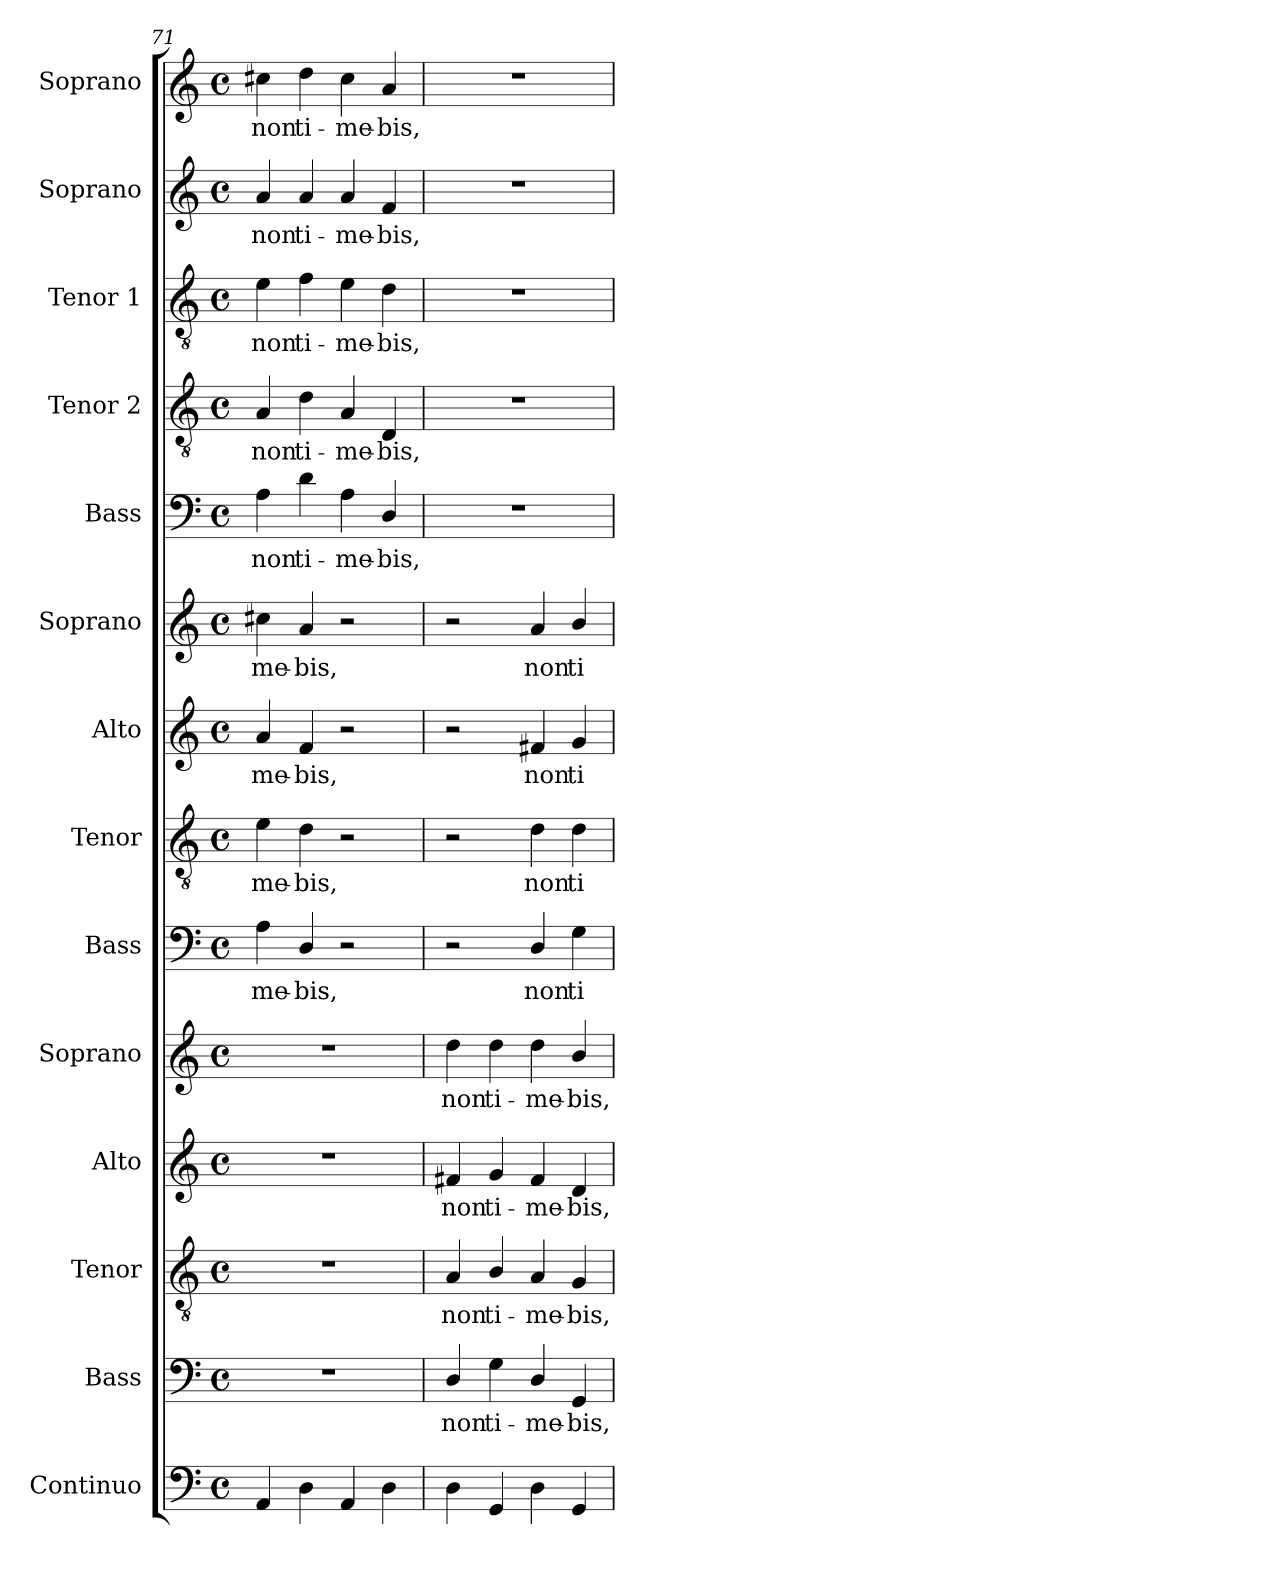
**kern	**kern	**text	**kern	**text	**kern	**text	**kern	**text	**kern	**text	**kern	**text	**kern	**text	**kern	**text	**kern	**text	**kern	**text	**kern	**text	**kern	**text	**kern	**text
*part14	*part13	*part13	*part12	*part12	*part11	*part11	*part10	*part10	*part9	*part9	*part8	*part8	*part7	*part7	*part6	*part6	*part5	*part5	*part4	*part4	*part3	*part3	*part2	*part2	*part1	*part1
*staff14	*staff13	*staff13	*staff12	*staff12	*staff11	*staff11	*staff10	*staff10	*staff9	*staff9	*staff8	*staff8	*staff7	*staff7	*staff6	*staff6	*staff5	*staff5	*staff4	*staff4	*staff3	*staff3	*staff2	*staff2	*staff1	*staff1
*I"Continuo	*I"Bass	*	*I"Tenor	*	*I"Alto	*	*I"Soprano	*	*I"Bass	*	*I"Tenor	*	*I"Alto	*	*I"Soprano	*	*I"Bass	*	*I"Tenor 2	*	*I"Tenor 1	*	*I"Soprano	*	*I"Soprano	*
*I'Cont.	*I'B.	*	*I'T.	*	*I'A.	*	*I'S.	*	*I'B.	*	*I'T.	*	*I'A.	*	*I'S.	*	*I'B.	*	*I'T2.	*	*I'T1.	*	*I'S.	*	*I'S.	*
*clefF4	*clefF4	*	*clefGv2	*	*clefG2	*	*clefG2	*	*clefF4	*	*clefGv2	*	*clefG2	*	*clefG2	*	*clefF4	*	*clefGv2	*	*clefGv2	*	*clefG2	*	*clefG2	*
*	*	*	*ITrd7c12	*	*	*	*	*	*	*	*ITrd7c12	*	*	*	*	*	*	*	*ITrd7c12	*	*ITrd7c12	*	*	*	*	*
*k[]	*k[]	*	*k[]	*	*k[]	*	*k[]	*	*k[]	*	*k[]	*	*k[]	*	*k[]	*	*k[]	*	*k[]	*	*k[]	*	*k[]	*	*k[]	*
*C:	*C:	*	*C:	*	*C:	*	*C:	*	*C:	*	*C:	*	*C:	*	*C:	*	*C:	*	*C:	*	*C:	*	*C:	*	*C:	*
*M4/4	*M4/4	*	*M4/4	*	*M4/4	*	*M4/4	*	*M4/4	*	*M4/4	*	*M4/4	*	*M4/4	*	*M4/4	*	*M4/4	*	*M4/4	*	*M4/4	*	*M4/4	*
*met(c)	*met(c)	*	*met(c)	*	*met(c)	*	*met(c)	*	*met(c)	*	*met(c)	*	*met(c)	*	*met(c)	*	*met(c)	*	*met(c)	*	*met(c)	*	*met(c)	*	*met(c)	*
=71	=71	=71	=71	=71	=71	=71	=71	=71	=71	=71	=71	=71	=71	=71	=71	=71	=71	=71	=71	=71	=71	=71	=71	=71	=71	=71
!	!	!	!	!	!	!	!	!	!	!LO:LY:b:color=#000000	!	!	!	!	!	!	!	!	!	!	!	!	!	!	!	!
!	!	!	!	!	!	!	!	!	!	!	!	!LO:LY:b:color=#000000	!	!	!	!	!	!	!	!	!	!	!	!	!	!
!	!	!	!	!	!	!	!	!	!	!	!	!	!	!LO:LY:b:color=#000000	!	!	!	!	!	!	!	!	!	!	!	!
!	!	!	!	!	!	!	!	!	!	!	!	!	!	!	!	!LO:LY:b:color=#000000	!	!	!	!	!	!	!	!	!	!
!	!	!	!	!	!	!	!	!	!	!	!	!	!	!	!	!	!	!LO:LY:b:color=#000000	!	!	!	!	!	!	!	!
!	!	!	!	!	!	!	!	!	!	!	!	!	!	!	!	!	!	!	!	!LO:LY:b:color=#000000	!	!	!	!	!	!
!	!	!	!	!	!	!	!	!	!	!	!	!	!	!	!	!	!	!	!	!	!	!LO:LY:b:color=#000000	!	!	!	!
!	!	!	!	!	!	!	!	!	!	!	!	!	!	!	!	!	!	!	!	!	!	!	!	!LO:LY:b:color=#000000	!	!
!	!	!	!	!	!	!	!	!	!	!	!	!	!	!	!	!	!	!	!	!	!	!	!	!	!	!LO:LY:b:color=#000000
4AAi/	1r	.	1r	.	1r	.	1r	.	4Ai\	-me-	4Ei\	-me-	4ai/	-me-	4cc#Xi\	-me-	4Ai\	non	4AAi/	non	4Ei\	non	4ai/	non	4cc#Xi\	non
!	!	!	!	!	!	!	!	!	!	!LO:LY:b:color=#000000	!	!	!	!	!	!	!	!	!	!	!	!	!	!	!	!
!	!	!	!	!	!	!	!	!	!	!	!	!LO:LY:b:color=#000000	!	!	!	!	!	!	!	!	!	!	!	!	!	!
!	!	!	!	!	!	!	!	!	!	!	!	!	!	!LO:LY:b:color=#000000	!	!	!	!	!	!	!	!	!	!	!	!
!	!	!	!	!	!	!	!	!	!	!	!	!	!	!	!	!LO:LY:b:color=#000000	!	!	!	!	!	!	!	!	!	!
!	!	!	!	!	!	!	!	!	!	!	!	!	!	!	!	!	!	!LO:LY:b:color=#000000	!	!	!	!	!	!	!	!
!	!	!	!	!	!	!	!	!	!	!	!	!	!	!	!	!	!	!	!	!LO:LY:b:color=#000000	!	!	!	!	!	!
!	!	!	!	!	!	!	!	!	!	!	!	!	!	!	!	!	!	!	!	!	!	!LO:LY:b:color=#000000	!	!	!	!
!	!	!	!	!	!	!	!	!	!	!	!	!	!	!	!	!	!	!	!	!	!	!	!	!LO:LY:b:color=#000000	!	!
!	!	!	!	!	!	!	!	!	!	!	!	!	!	!	!	!	!	!	!	!	!	!	!	!	!	!LO:LY:b:color=#000000
4Di\	.	.	.	.	.	.	.	.	4Di/	-bis,	4Di\	-bis,	4fi/	-bis,	4ai/	-bis,	4di\	ti-	4Di\	ti-	4Fi\	ti-	4ai/	ti-	4ddi\	ti-
!	!	!	!	!	!	!	!	!	!	!	!	!	!	!	!	!	!	!LO:LY:b:color=#000000	!	!	!	!	!	!	!	!
!	!	!	!	!	!	!	!	!	!	!	!	!	!	!	!	!	!	!	!	!LO:LY:b:color=#000000	!	!	!	!	!	!
!	!	!	!	!	!	!	!	!	!	!	!	!	!	!	!	!	!	!	!	!	!	!LO:LY:b:color=#000000	!	!	!	!
!	!	!	!	!	!	!	!	!	!	!	!	!	!	!	!	!	!	!	!	!	!	!	!	!LO:LY:b:color=#000000	!	!
!	!	!	!	!	!	!	!	!	!	!	!	!	!	!	!	!	!	!	!	!	!	!	!	!	!	!LO:LY:b:color=#000000
4AAi/	.	.	.	.	.	.	.	.	2r	.	2r	.	2r	.	2r	.	4Ai\	-me-	4AAi/	-me-	4Ei\	-me-	4ai/	-me-	4cc#i\	-me-
!	!	!	!	!	!	!	!	!	!	!	!	!	!	!	!	!	!	!LO:LY:b:color=#000000	!	!	!	!	!	!	!	!
!	!	!	!	!	!	!	!	!	!	!	!	!	!	!	!	!	!	!	!	!LO:LY:b:color=#000000	!	!	!	!	!	!
!	!	!	!	!	!	!	!	!	!	!	!	!	!	!	!	!	!	!	!	!	!	!LO:LY:b:color=#000000	!	!	!	!
!	!	!	!	!	!	!	!	!	!	!	!	!	!	!	!	!	!	!	!	!	!	!	!	!LO:LY:b:color=#000000	!	!
!	!	!	!	!	!	!	!	!	!	!	!	!	!	!	!	!	!	!	!	!	!	!	!	!	!	!LO:LY:b:color=#000000
4Di\	.	.	.	.	.	.	.	.	.	.	.	.	.	.	.	.	4Di/	-bis,	4DDi/	-bis,	4Di\	-bis,	4fi/	-bis,	4ai/	-bis,
=72	=72	=72	=72	=72	=72	=72	=72	=72	=72	=72	=72	=72	=72	=72	=72	=72	=72	=72	=72	=72	=72	=72	=72	=72	=72	=72
!	!	!LO:LY:b:color=#000000	!	!	!	!	!	!	!	!	!	!	!	!	!	!	!	!	!	!	!	!	!	!	!	!
!	!	!	!	!LO:LY:b:color=#000000	!	!	!	!	!	!	!	!	!	!	!	!	!	!	!	!	!	!	!	!	!	!
!	!	!	!	!	!	!LO:LY:b:color=#000000	!	!	!	!	!	!	!	!	!	!	!	!	!	!	!	!	!	!	!	!
!	!	!	!	!	!	!	!	!LO:LY:b:color=#000000	!	!	!	!	!	!	!	!	!	!	!	!	!	!	!	!	!	!
4Di\	4Di/	non	4AAi/	non	4f#Xi/	non	4ddi\	non	2r	.	2r	.	2r	.	2r	.	1r	.	1r	.	1r	.	1r	.	1r	.
!	!	!LO:LY:b:color=#000000	!	!	!	!	!	!	!	!	!	!	!	!	!	!	!	!	!	!	!	!	!	!	!	!
!	!	!	!	!LO:LY:b:color=#000000	!	!	!	!	!	!	!	!	!	!	!	!	!	!	!	!	!	!	!	!	!	!
!	!	!	!	!	!	!LO:LY:b:color=#000000	!	!	!	!	!	!	!	!	!	!	!	!	!	!	!	!	!	!	!	!
!	!	!	!	!	!	!	!	!LO:LY:b:color=#000000	!	!	!	!	!	!	!	!	!	!	!	!	!	!	!	!	!	!
4GGi/	4Gi\	ti-	4BBi/	ti-	4gi/	ti-	4ddi\	ti-	.	.	.	.	.	.	.	.	.	.	.	.	.	.	.	.	.	.
!	!	!LO:LY:b:color=#000000	!	!	!	!	!	!	!	!	!	!	!	!	!	!	!	!	!	!	!	!	!	!	!	!
!	!	!	!	!LO:LY:b:color=#000000	!	!	!	!	!	!	!	!	!	!	!	!	!	!	!	!	!	!	!	!	!	!
!	!	!	!	!	!	!LO:LY:b:color=#000000	!	!	!	!	!	!	!	!	!	!	!	!	!	!	!	!	!	!	!	!
!	!	!	!	!	!	!	!	!LO:LY:b:color=#000000	!	!	!	!	!	!	!	!	!	!	!	!	!	!	!	!	!	!
!	!	!	!	!	!	!	!	!	!	!LO:LY:b:color=#000000	!	!	!	!	!	!	!	!	!	!	!	!	!	!	!	!
!	!	!	!	!	!	!	!	!	!	!	!	!LO:LY:b:color=#000000	!	!	!	!	!	!	!	!	!	!	!	!	!	!
!	!	!	!	!	!	!	!	!	!	!	!	!	!	!LO:LY:b:color=#000000	!	!	!	!	!	!	!	!	!	!	!	!
!	!	!	!	!	!	!	!	!	!	!	!	!	!	!	!	!LO:LY:b:color=#000000	!	!	!	!	!	!	!	!	!	!
4Di\	4Di/	-me-	4AAi/	-me-	4f#i/	-me-	4ddi\	-me-	4Di/	non	4Di\	non	4f#Xi/	non	4ai/	non	.	.	.	.	.	.	.	.	.	.
!	!	!LO:LY:b:color=#000000	!	!	!	!	!	!	!	!	!	!	!	!	!	!	!	!	!	!	!	!	!	!	!	!
!	!	!	!	!LO:LY:b:color=#000000	!	!	!	!	!	!	!	!	!	!	!	!	!	!	!	!	!	!	!	!	!	!
!	!	!	!	!	!	!LO:LY:b:color=#000000	!	!	!	!	!	!	!	!	!	!	!	!	!	!	!	!	!	!	!	!
!	!	!	!	!	!	!	!	!LO:LY:b:color=#000000	!	!	!	!	!	!	!	!	!	!	!	!	!	!	!	!	!	!
!	!	!	!	!	!	!	!	!	!	!LO:LY:b:color=#000000	!	!	!	!	!	!	!	!	!	!	!	!	!	!	!	!
!	!	!	!	!	!	!	!	!	!	!	!	!LO:LY:b:color=#000000	!	!	!	!	!	!	!	!	!	!	!	!	!	!
!	!	!	!	!	!	!	!	!	!	!	!	!	!	!LO:LY:b:color=#000000	!	!	!	!	!	!	!	!	!	!	!	!
!	!	!	!	!	!	!	!	!	!	!	!	!	!	!	!	!LO:LY:b:color=#000000	!	!	!	!	!	!	!	!	!	!
4GGi/	4GGi/	-bis,	4GGi/	-bis,	4di/	-bis,	4bi/	-bis,	4Gi\	ti-	4Di\	ti-	4gi/	ti-	4bi/	ti-	.	.	.	.	.	.	.	.	.	.
=	=	=	=	=	=	=	=	=	=	=	=	=	=	=	=	=	=	=	=	=	=	=	=	=	=	=
*-	*-	*-	*-	*-	*-	*-	*-	*-	*-	*-	*-	*-	*-	*-	*-	*-	*-	*-	*-	*-	*-	*-	*-	*-	*-	*-
